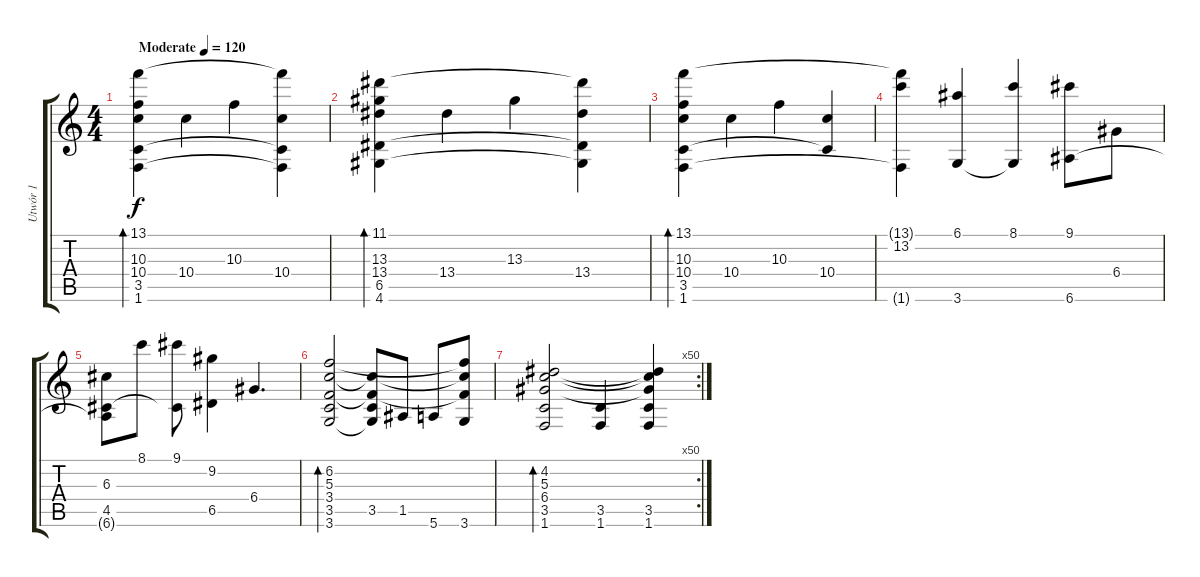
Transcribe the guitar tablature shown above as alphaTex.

\track ("Utwór 1" "Utwór 1") {instrument acousticguitarnylon}
\staff {score tabs}
\tuning (E4 B3 G3 D3 A2 E2) {hide}
\ts (4 4)
\tempo (120 "Moderate")
\clef g2
\ks c
(13.1 10.3 10.4 3.5 1.6).4{bd 240 dy f instrument acousticguitarnylon} 10.4.4 10.3.4 (13.1{t} 10.4 3.5{t} 1.6{t}).4 |
(11.1 13.3 13.4 6.5 4.6).4{bd 240} 13.4.4 13.3.4 (11.1{t} 13.4 6.5{t} 4.6{t}).4 |
(13.1 10.3 10.4 3.5 1.6).4{bd 240} 10.4.4 10.3.4 (10.4 3.5{t}).4 |
(13.1{t} 13.2 1.6{t}).4 (6.1 3.6).4 (8.1 3.6{t}).4 (9.1 6.6).8 6.4.8 |
(6.3 4.5 6.6{t}).8 8.1.8 (9.1 4.5{t}).8 (9.2 6.5).4 6.4.4{d} |
(6.2 5.3 3.4 3.5 3.6).2{bd 480} (5.3{t} 3.4{t} 3.5 3.6{t}).8 1.5.8 5.6.8 (6.2{t} 5.3{t} 3.4{t} 3.6).8 |
\rc 50
(4.2 5.3 6.4 3.5 1.6).2{bd 240} (3.5 1.6).4 (4.2{t} 5.3{t} 6.4{t} 3.5 1.6).4
